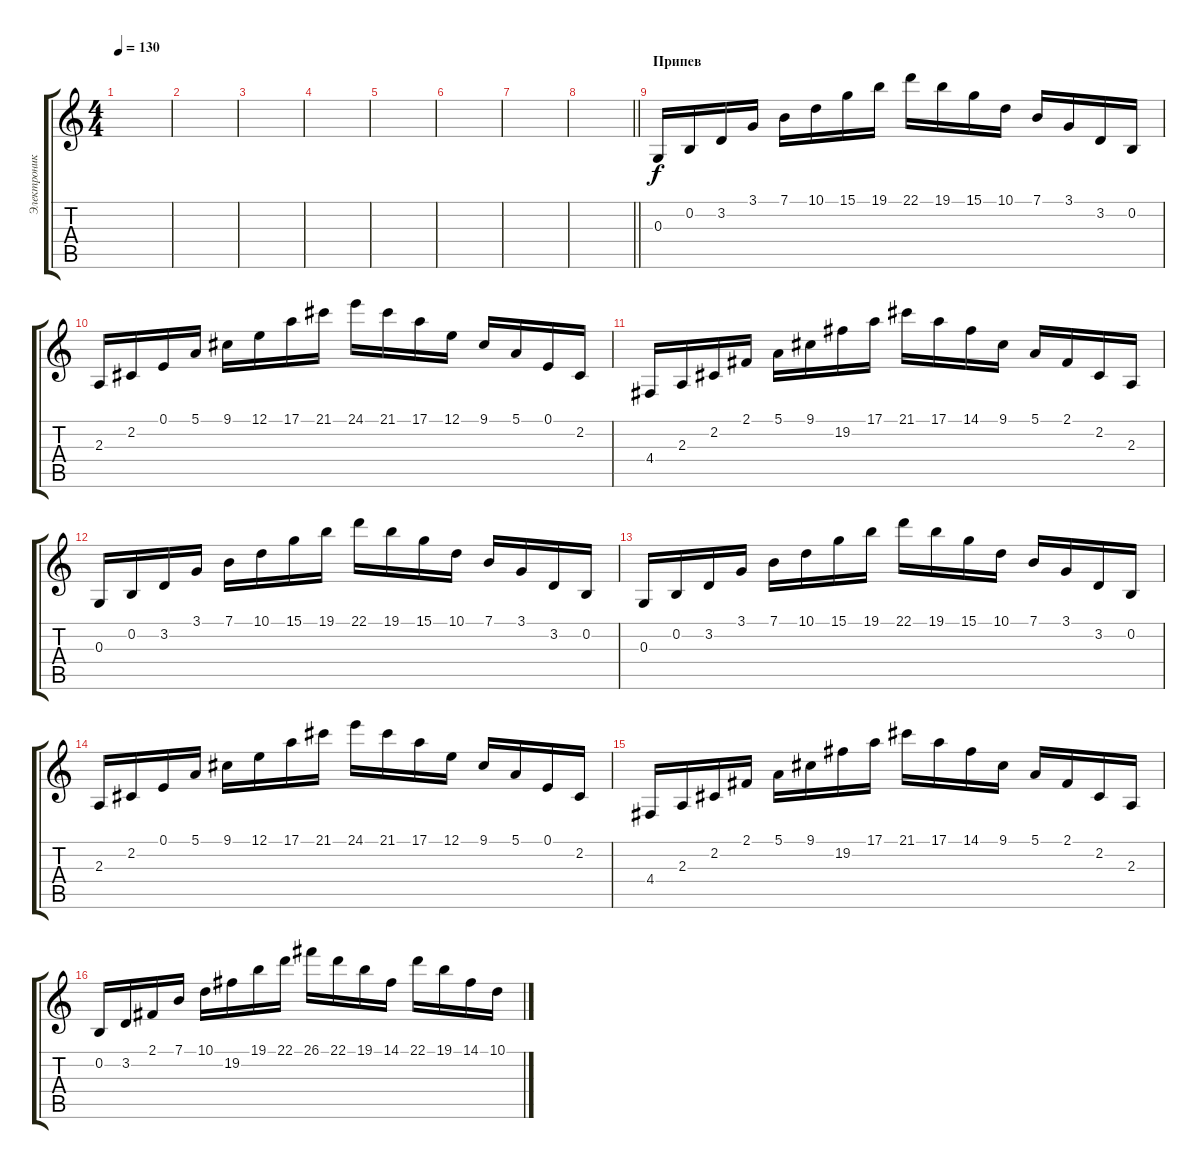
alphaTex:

\track ("Электроника" "Электроник") {instrument harpsichord}
\staff {score tabs}
\tuning (E4 B3 G3 D3 A2 E2) {hide}
\ts (4 4)
\tempo 130
\clef g2
\ks c
|
|
|
|
|
|
|
\barLineRight lightlight
|
\section ("" "Припев")
0.3.16{balance 0} 0.2.16 3.2.16 3.1.16 7.1.16 10.1.16 15.1.16 19.1.16 22.1.16 19.1.16 15.1.16 10.1.16 7.1.16 3.1.16 3.2.16 0.2.16 |
2.3.16 2.2.16 0.1.16 5.1.16 9.1.16 12.1.16 17.1.16 21.1.16 24.1.16 21.1.16 17.1.16 12.1.16 9.1.16 5.1.16 0.1.16 2.2.16 |
4.4.16 2.3.16 2.2.16 2.1.16 5.1.16 9.1.16 19.2.16 17.1.16 21.1.16 17.1.16 14.1.16 9.1.16 5.1.16 2.1.16 2.2.16 2.3.16 |
0.3.16 0.2.16 3.2.16 3.1.16 7.1.16 10.1.16 15.1.16 19.1.16 22.1.16 19.1.16 15.1.16 10.1.16 7.1.16 3.1.16 3.2.16 0.2.16 |
0.3.16 0.2.16 3.2.16 3.1.16 7.1.16 10.1.16 15.1.16 19.1.16 22.1.16 19.1.16 15.1.16 10.1.16 7.1.16 3.1.16 3.2.16 0.2.16 |
2.3.16 2.2.16 0.1.16 5.1.16 9.1.16 12.1.16 17.1.16 21.1.16 24.1.16 21.1.16 17.1.16 12.1.16 9.1.16 5.1.16 0.1.16 2.2.16 |
4.4.16 2.3.16 2.2.16 2.1.16 5.1.16 9.1.16 19.2.16 17.1.16 21.1.16 17.1.16 14.1.16 9.1.16 5.1.16 2.1.16 2.2.16 2.3.16 |
0.2.16 3.2.16 2.1.16 7.1.16 10.1.16 19.2.16 19.1.16 22.1.16 26.1.16 22.1.16 19.1.16 14.1.16 22.1.16 19.1.16 14.1.16 10.1.16
